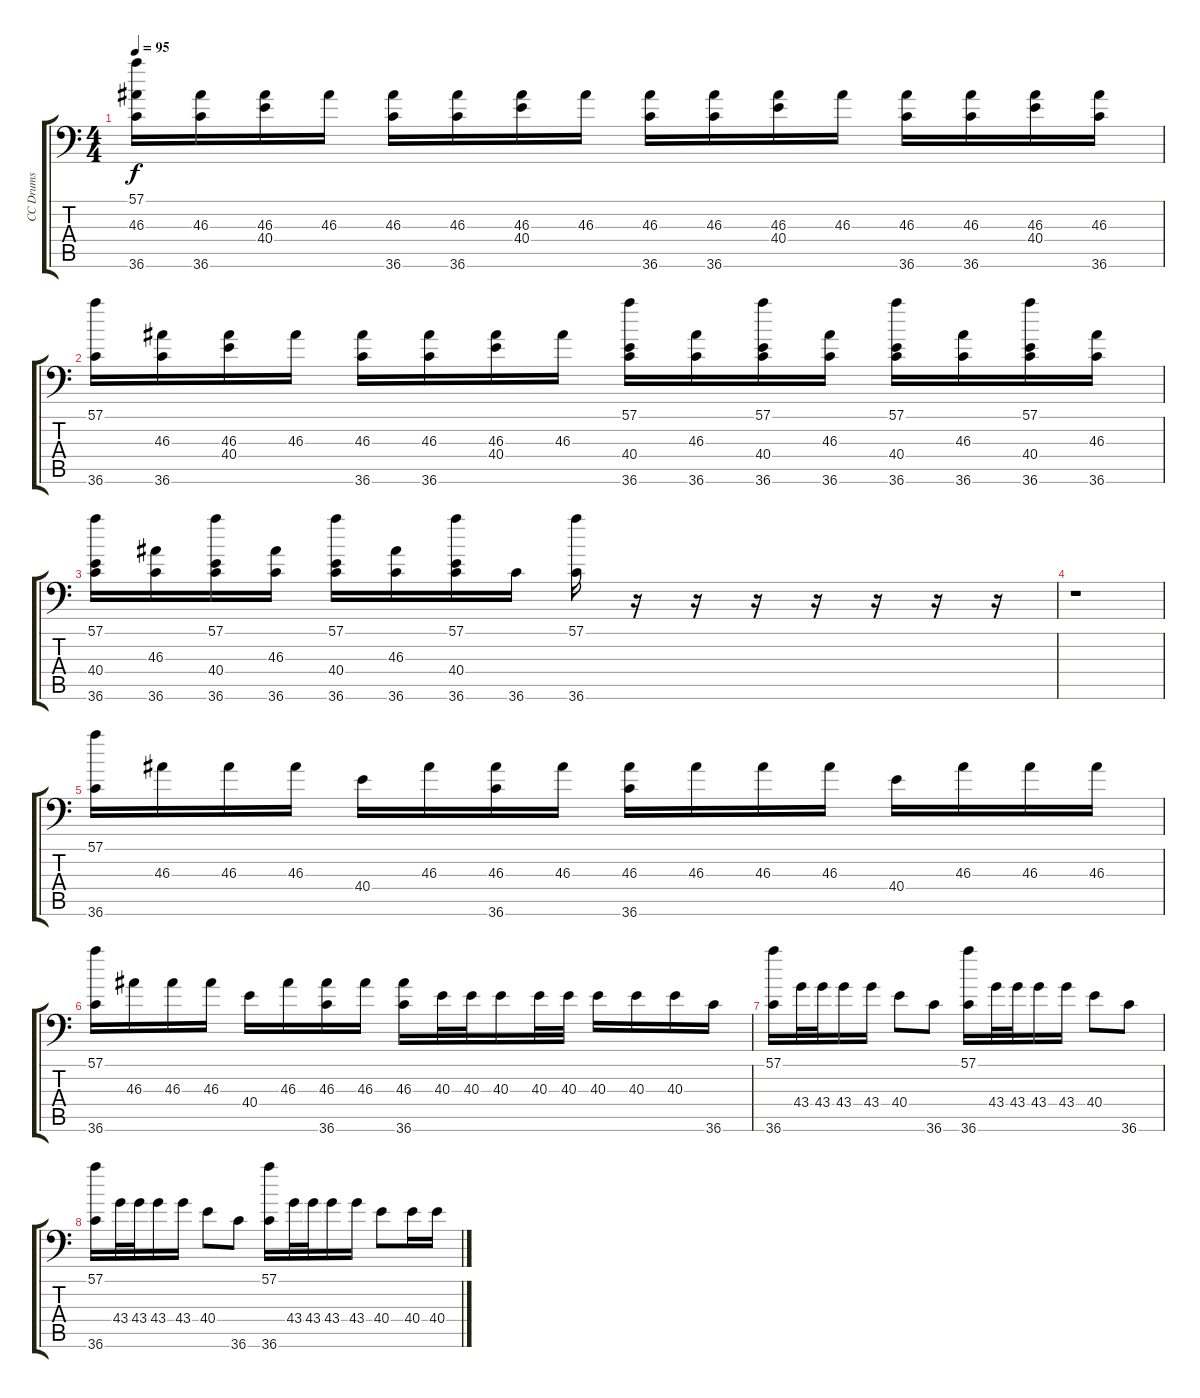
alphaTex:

\track ("CC Drums" "CC Drums") {instrument acousticgrandpiano}
\staff {score tabs}
\tuning (C-1 C-1 C-1 C-1 C-1 C-1) {hide}
\ts (4 4)
\tempo 95
\clef f4
\ks c
(57.1 46.3 36.6).16{dy f} (46.3 36.6).16 (46.3 40.4).16 46.3.16 (46.3 36.6).16 (46.3 36.6).16 (46.3 40.4).16 46.3.16 (46.3 36.6).16 (46.3 36.6).16 (46.3 40.4).16 46.3.16 (46.3 36.6).16 (46.3 36.6).16 (46.3 40.4).16 (46.3 36.6).16 |
(57.1 36.6).16 (46.3 36.6).16 (46.3 40.4).16 46.3.16 (46.3 36.6).16 (46.3 36.6).16 (46.3 40.4).16 46.3.16 (57.1 40.4 36.6).16 (46.3 36.6).16 (57.1 40.4 36.6).16 (46.3 36.6).16 (57.1 40.4 36.6).16 (46.3 36.6).16 (57.1 40.4 36.6).16 (46.3 36.6).16 |
(57.1 40.4 36.6).16 (46.3 36.6).16 (57.1 40.4 36.6).16 (46.3 36.6).16 (57.1 40.4 36.6).16 (46.3 36.6).16 (57.1 40.4 36.6).16 36.6.16 (57.1 36.6).16 r.16 r.16 r.16 r.16 r.16 r.16 r.16 |
r.1 |
(57.1 36.6).16 46.3.16 46.3.16 46.3.16 40.4.16 46.3.16 (46.3 36.6).16 46.3.16 (46.3 36.6).16 46.3.16 46.3.16 46.3.16 40.4.16 46.3.16 46.3.16 46.3.16 |
(57.1 36.6).16 46.3.16 46.3.16 46.3.16 40.4.16 46.3.16 (46.3 36.6).16 46.3.16 (46.3 36.6).16 40.3.32 40.3.32 40.3.16 40.3.32 40.3.32 40.3.16 40.3.16 40.3.16 36.6.16 |
(57.1 36.6).16 43.4.32 43.4.32 43.4.16 43.4.16 40.4.8 36.6.8 (57.1 36.6).16 43.4.32 43.4.32 43.4.16 43.4.16 40.4.8 36.6.8 |
(57.1 36.6).16 43.4.32 43.4.32 43.4.16 43.4.16 40.4.8 36.6.8 (57.1 36.6).16 43.4.32 43.4.32 43.4.16 43.4.16 40.4.8 40.4.16 40.4.16
